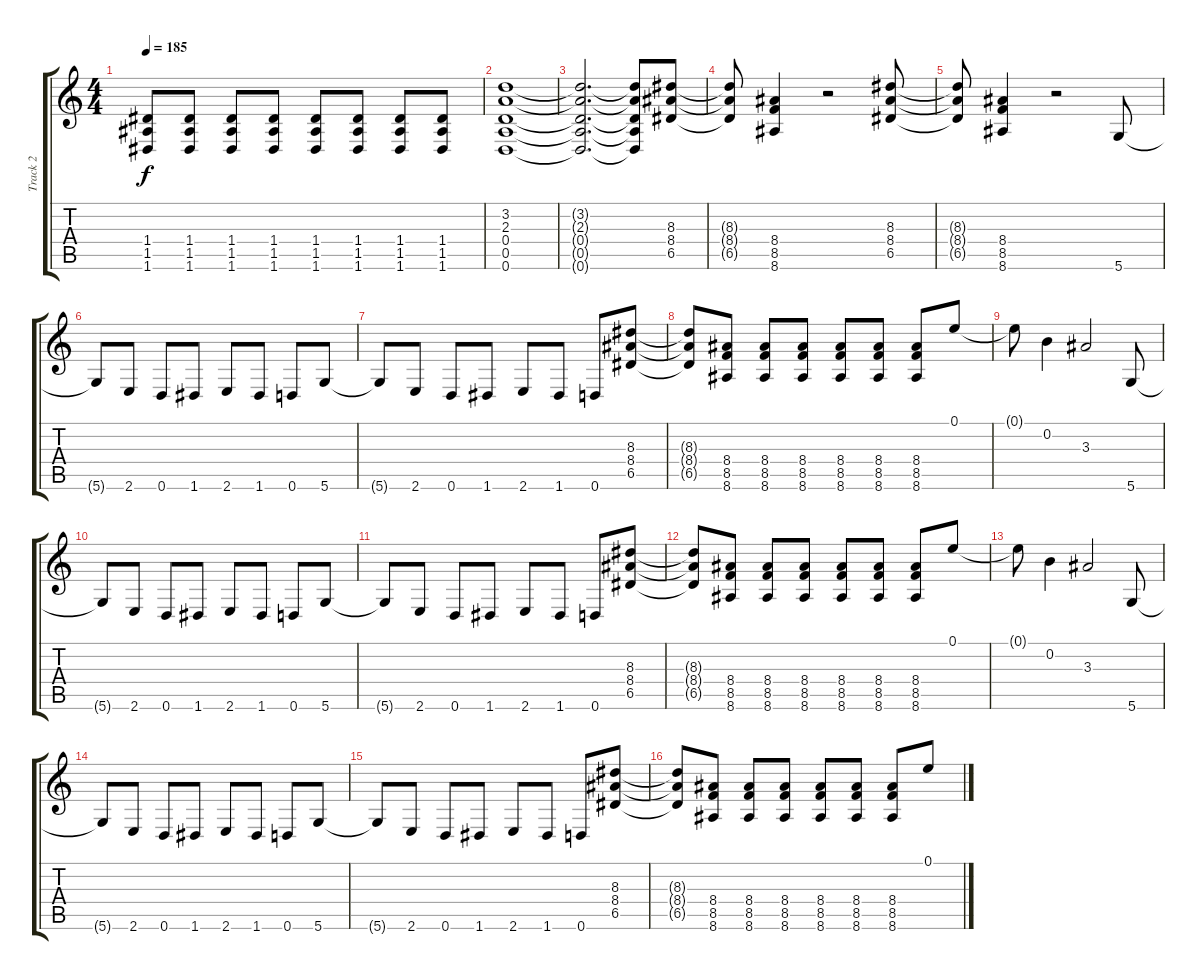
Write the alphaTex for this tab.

\track ("Track 2" "Track 2") {instrument distortionguitar}
\staff {score tabs}
\tuning (E4 B3 G3 D3 A2 D2) {hide}
\ts (4 4)
\tempo 185
\clef g2
\ks c
(1.4 1.5 1.6).8{dy f} (1.4 1.5 1.6).8 (1.4 1.5 1.6).8 (1.4 1.5 1.6).8 (1.4 1.5 1.6).8 (1.4 1.5 1.6).8 (1.4 1.5 1.6).8 (1.4 1.5 1.6).8 |
(3.2 2.3 0.4 0.5 0.6).1 |
(3.2{t} 2.3{t} 0.4{t} 0.5{t} 0.6{t}).2{d} (3.2{t} 2.3{t} 0.4{t} 0.5{t} 0.6{t}).8 (8.3 8.4 6.5).8 |
(8.3{t} 8.4{t} 6.5{t}).8 (8.4 8.5 8.6).4 r.2 (8.3 8.4 6.5).8 |
(8.3{t} 8.4{t} 6.5{t}).8 (8.4 8.5 8.6).4 r.2 5.6.8 |
5.6{t}.8 2.6.8 0.6.8 1.6.8 2.6.8 1.6.8 0.6.8 5.6.8 |
5.6{t}.8 2.6.8 0.6.8 1.6.8 2.6.8 1.6.8 0.6.8 (8.3 8.4 6.5).8 |
(8.3{t} 8.4{t} 6.5{t}).8 (8.4 8.5 8.6).8 (8.4 8.5 8.6).8 (8.4 8.5 8.6).8 (8.4 8.5 8.6).8 (8.4 8.5 8.6).8 (8.4 8.5 8.6).8 0.1.8 |
0.1{t}.8 0.2.4 3.3.2 5.6.8 |
5.6{t}.8 2.6.8 0.6.8 1.6.8 2.6.8 1.6.8 0.6.8 5.6.8 |
5.6{t}.8 2.6.8 0.6.8 1.6.8 2.6.8 1.6.8 0.6.8 (8.3 8.4 6.5).8 |
(8.3{t} 8.4{t} 6.5{t}).8 (8.4 8.5 8.6).8 (8.4 8.5 8.6).8 (8.4 8.5 8.6).8 (8.4 8.5 8.6).8 (8.4 8.5 8.6).8 (8.4 8.5 8.6).8 0.1.8 |
0.1{t}.8 0.2.4 3.3.2 5.6.8 |
5.6{t}.8 2.6.8 0.6.8 1.6.8 2.6.8 1.6.8 0.6.8 5.6.8 |
5.6{t}.8 2.6.8 0.6.8 1.6.8 2.6.8 1.6.8 0.6.8 (8.3 8.4 6.5).8 |
(8.3{t} 8.4{t} 6.5{t}).8 (8.4 8.5 8.6).8 (8.4 8.5 8.6).8 (8.4 8.5 8.6).8 (8.4 8.5 8.6).8 (8.4 8.5 8.6).8 (8.4 8.5 8.6).8 0.1.8
